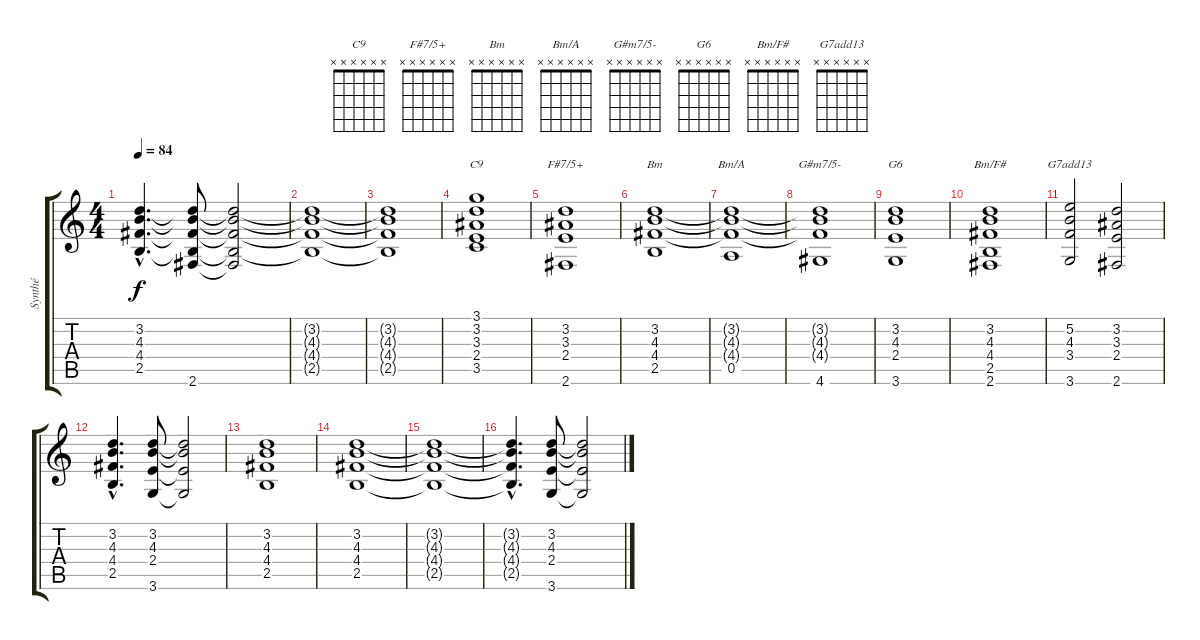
\track ("Synthé" "Synthé") {instrument percussiveorgan}
\staff {score tabs}
\tuning (E5 B4 G4 D4 A3 E3) {hide}
\chord ("C9" x x x x x x) {firstfret 0}
\chord ("F#7/5+" x x x x x x) {firstfret 0}
\chord ("Bm" x x x x x x) {firstfret 0}
\chord ("Bm/A" x x x x x x) {firstfret 0}
\chord ("G#m7/5-" x x x x x x) {firstfret 0}
\chord ("G6" x x x x x x) {firstfret 0}
\chord ("Bm/F#" x x x x x x) {firstfret 0}
\chord ("G7add13" x x x x x x) {firstfret 0}
\ts (4 4)
\tempo 84
\clef g2
\ks c
(3.2{hac} 4.3{hac} 4.4{hac} 2.5{hac}).4{d dy f} (3.2{t} 4.3{t} 4.4{t} 2.5{t} 2.6).8 (3.2{t} 4.3{t} 4.4{t} 2.5{t} 2.6{t}).2 |
(3.2{t} 4.3{t} 4.4{t} 2.5{t}).1 |
(3.2{t} 4.3{t} 4.4{t} 2.5{t}).1 |
(3.1 3.2 3.3 2.4 3.5).1{ch "C9"} |
(3.2 3.3 2.4 2.6).1{ch "F#7/5+"} |
(3.2 4.3 4.4 2.5).1{ch "Bm"} |
(3.2{t} 4.3{t} 4.4{t} 0.5).1{ch "Bm/A"} |
(3.2{t} 4.3{t} 4.4{t} 4.6).1{ch "G#m7/5-"} |
(3.2 4.3 2.4 3.6).1{ch "G6"} |
(3.2 4.3 4.4 2.5 2.6).1{ch "Bm/F#"} |
(5.2 4.3 3.4 3.6).2{ch "G7add13"} (3.2 3.3 2.4 2.6).2 |
(3.2{hac} 4.3{hac} 4.4{hac} 2.5{hac}).4{d} (3.2 4.3 2.4 3.6).8 (3.2{t} 4.3{t} 2.4{t} 3.6{t}).2 |
(3.2 4.3 4.4 2.5).1 |
(3.2 4.3 4.4 2.5).1 |
(3.2{t} 4.3{t} 4.4{t} 2.5{t}).1 |
(3.2{hac t} 4.3{hac t} 4.4{hac t} 2.5{hac t}).4{d} (3.2 4.3 2.4 3.6).8 (3.2{t} 4.3{t} 2.4{t} 3.6{t}).2
